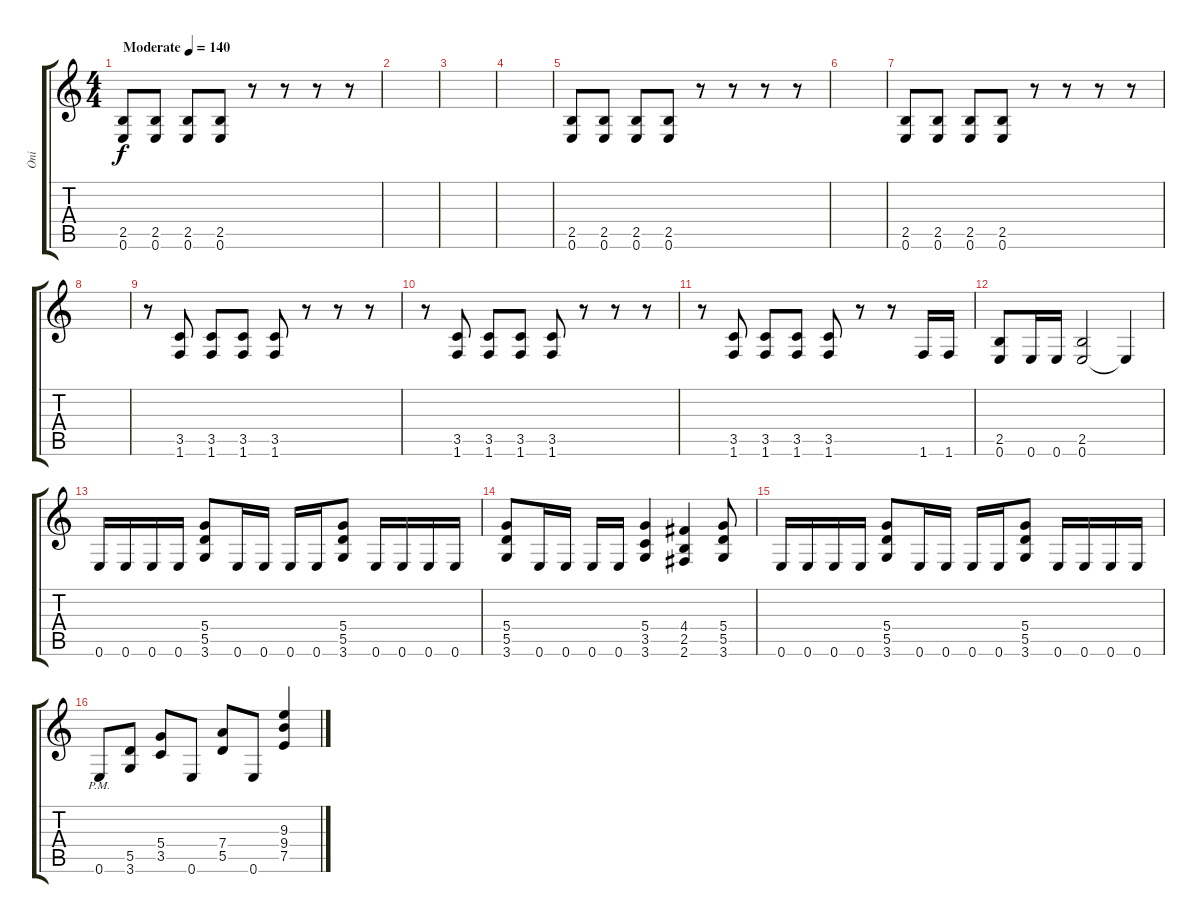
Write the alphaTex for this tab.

\track ("Oni" "Oni") {instrument overdrivenguitar}
\staff {score tabs}
\tuning (E4 B3 G3 D3 A2 E2) {hide}
\ts (4 4)
\tempo (140 "Moderate")
\clef g2
\ks c
(2.5 0.6).8{dy f instrument overdrivenguitar} (2.5 0.6).8 (2.5 0.6).8 (2.5 0.6).8 r.8 r.8 r.8 r.8 |
|
|
|
(2.5 0.6).8 (2.5 0.6).8 (2.5 0.6).8 (2.5 0.6).8 r.8 r.8 r.8 r.8 |
|
(2.5 0.6).8 (2.5 0.6).8 (2.5 0.6).8 (2.5 0.6).8 r.8 r.8 r.8 r.8 |
|
r.8 (3.5 1.6).8 (3.5 1.6).8 (3.5 1.6).8 (3.5 1.6).8 r.8 r.8 r.8 |
r.8 (3.5 1.6).8 (3.5 1.6).8 (3.5 1.6).8 (3.5 1.6).8 r.8 r.8 r.8 |
r.8 (3.5 1.6).8 (3.5 1.6).8 (3.5 1.6).8 (3.5 1.6).8 r.8 r.8 1.6.16 1.6.16 |
(2.5 0.6).8 0.6.16 0.6.16 (2.5 0.6).2 0.6{t}.4 |
0.6.16 0.6.16 0.6.16 0.6.16 (5.4 5.5 3.6).8 0.6.16 0.6.16 0.6.16 0.6.16 (5.4 5.5 3.6).8 0.6.16 0.6.16 0.6.16 0.6.16 |
(5.4 5.5 3.6).8 0.6.16 0.6.16 0.6.16 0.6.16 (5.4 3.5 3.6).4 (4.4 2.5 2.6).4 (5.4 5.5 3.6).8 |
0.6.16 0.6.16 0.6.16 0.6.16 (5.4 5.5 3.6).8 0.6.16 0.6.16 0.6.16 0.6.16 (5.4 5.5 3.6).8 0.6.16 0.6.16 0.6.16 0.6.16 |
0.6{pm}.8 (5.5 3.6).8 (5.4 3.5).8 0.6.8 (7.4 5.5).8 0.6.8 (9.3 9.4 7.5).4
